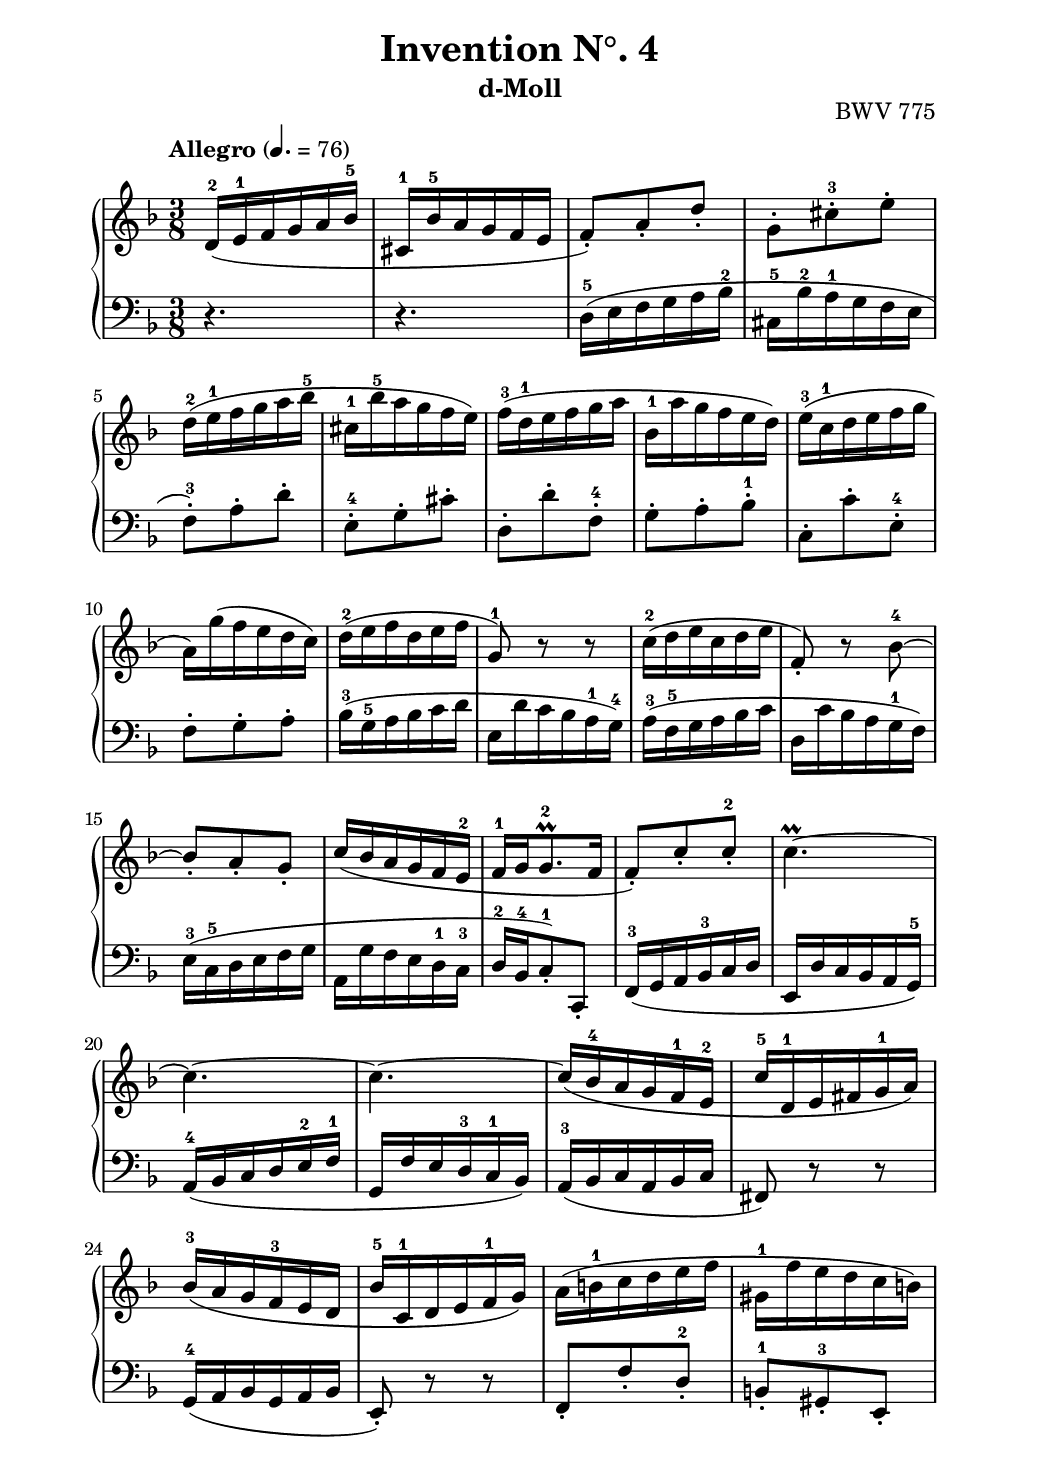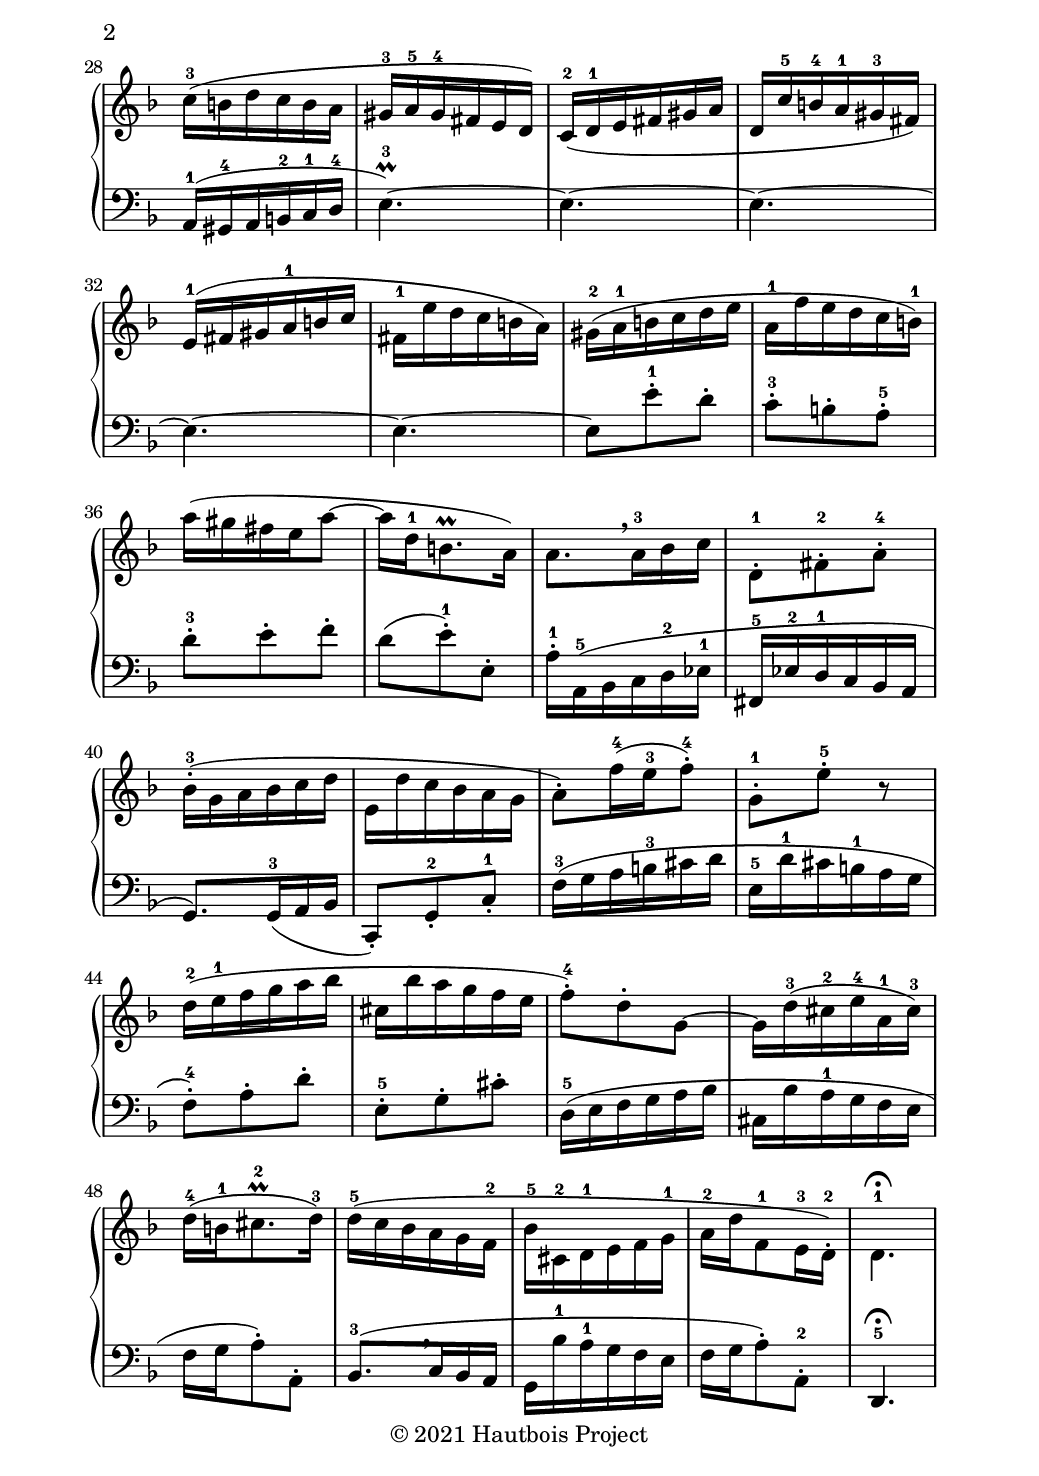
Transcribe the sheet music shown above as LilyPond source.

\version "2.22.1"
%% Generated by lilypond-book
%% Options: [exampleindent=10.16\mm,indent=0\mm,line-width=14.5\cm,noragged-right,papersize=a5,quote]
%\include "lilypond-book-preamble.ly"
\include "italiano.ly"

%****************************************************************
% Start cut-&-pastable-section

%****************************************************************

\paper {
  % Set paper
  #(set-paper-size "b5")
  indent = 0\mm
  line-width = 14.5\cm
  ragged-right = ##f
  line-width = #(- line-width (* mm 3.000000) (* mm 1))
}

\layout {
  
}

%*****************************************
%  Set Header
%*****************************************
\header {
  title = "Invention N°. 4"
  subtitle = "d-Moll"
  opus = "BWV 775"
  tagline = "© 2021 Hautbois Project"
}

%*****************************************
% Start Voice
% Write the voices here
%*****************************************
MyMeter = \time 3/8
MyTempo = \tempo "Allegro" 4. = 76
MyKey = \key re \minor
PieceName = "d-Moll"

VoiceI = \relative {
  %bar 1 - 4
  re'16-2( mi-1 fa sol la sib-5  
  dod,-1 sib'-5 la sol fa mi
  fa8\staccato) la\staccato re\staccato
  sol,\staccato dod-3\staccato mi\staccato
  
  %bar 5 - 8
  re16-2( mi-1 fa sol la sib-5
  dod,-1 sib'-5 la sol fa mi)
  fa-3( re-1 mi fa sol la
  sib,-1 la' sol fa mi re)
  
  %bar 9 - 12
  mi-3( do-1 re mi fa sol
  la,) sol'( fa mi re do)
  re-2( mi fa re mi fa
  sol,8-1) r8 r8

  %bar 13 - 16
  do16-2( re mi do re mi
  fa,8\staccato ) r sib~-4
  sib\staccato la\staccato sol\staccato
  do16( sib la sol fa mi-2

  %bar 17 - 20
  fa-1 sol sol8.\prall-2 fa16
  fa8\staccato) do'\staccato do-2\staccato
  do4.~\prall
  do4.~

  %bar 21 - 24
  do4.~
  do16( sib-4 la sol fa-1 mi-2
  do'-5 re,-1 mi fad sol-1 la)
  sib-3( la sol fa-3 mi re

  %bar 25 - 28
  sib'-5 do,-1 re mi fa-1 sol)
  la( si-1 do re mi fa
  sold,-1 fa' mi re do si)
  do-3( si re do si la

  %bar 29 - 32
  sold-3 la-5 sold-4 fad mi re)
  do-2( re-1 mi fad sold la 
  re, do'-5 si-4 la-1 sold-3 fad)
  mi-1( fad sold la-1 si do

  %bar 33 - 36
  fad,-1 mi' re do si la)
  sold-2( la-1 si do re mi
  la,-1 fa' mi re do si-1)
  la'( sold fad mi la8~

  %bar 37 - 40
  la16 re,-1 si8.\prall la16)
  { \stemDown la8.[ \breathe la16-3 sib do] }
  re,8-1\staccato fad-2\staccato la-4\staccato
  sib16-3\staccato( sol la sib do re

  %bar 41 - 44
  mi, re' do sib la sol
  la8\staccato) fa'16-4( mi-3 fa8-4\staccato)
  sol,-1\staccato mi'-5\staccato r
  re16-2( mi-1 fa sol la sib 

  %bar 45 - 48
  dod, sib' la sol fa mi
  fa8-4\staccato) re\staccato sol,~
  sol16 re'-3( dod-2 mi-4 la,-1 dod-3)
  re-4( si-1 dod8.-2\prall re16-3)

  %bar 49 - 52
  re-5( do sib la sol fa-2
  sib-5 dod,-2 re-1 mi fa sol-1
  la-2 re fa,8-1 mi16-3 re-2\staccato)
  re4.-1\fermata

}


BassoI = \relative {
  %bar 1 - 4
  r4.
  r4.
  re16-5( mi fa sol la sib-2
  dod,-5 sib'-2 la-1 sol fa mi
  
  %bar 5 - 8
  fa8-3\staccato) la\staccato re\staccato
  mi,-4\staccato sol\staccato dod\staccato
  re,\staccato re'\staccato fa,-4\staccato
  sol\staccato la\staccato sib-1\staccato

  %bar 9 - 12
  do,\staccato do'\staccato mi,-4\staccato
  fa\staccato sol\staccato la\staccato
  sib16-3( sol-5 la sib do re
  mi, re' do sib la-1 sol-4)

  %bar 13 - 16
  la-3( fa-5 sol la sib do
  re, do' sib la sol-1 fa)
  mi-3( do-5 re mi fa sol
  la, sol' fa mi re-1 do-3

  %bar 17 - 20
  re-2 sib-4 do8-1\staccato) do,\staccato
  fa16-3( sol la sib-3 do re
  mi, re' do sib la sol-5)
  la-4( sib do re mi-2 fa-1
  
  %bar 21 - 24
  sol, fa' mi re-3 do-1 sib)
  la-3( sib do la sib do
  fad,8) r8 r8
  sol16-4( la sib sol la sib

  %bar 25 - 28
  mi,8\staccato) r8 r8
  fa\staccato fa'\staccato re-2\staccato
  si-1\staccato sold-3\staccato mi\staccato
  la16-1( sold-4 la si-2 do-1 re-4

  %bar 29 - 32
  mi4.~-3)\prall
  mi4.~
  mi4.~
  mi4.~

  %bar 33 - 36
  mi4.~
  mi8 mi'-1\staccato re\staccato
  do-3\staccato si\staccato la-5\staccato
  re-3\staccato mi\staccato fa\staccato

  %bar 37 - 40
  re( mi-1\staccato) mi,\staccato
  la16-1\staccato la,-5( sib do re-2 mib-1
  fad,-5 mib'-2 re-1 do sib la
  sol8.) sol16-3( la sib

  %bar 41 - 44
  do,8\staccato) sol'-2\staccato do-1\staccato
  fa16-3( sol la si-3 dod re
  mi,-5 re'-1 dod si-1 la sol
  fa8-4\staccato) la\staccato re\staccato

  %bar 45 - 48
  mi,-5\staccato sol\staccato dod\staccato
  re,16-5( mi fa sol la sib
  dod, sib' la-1 sol fa mi
  fa sol la8\staccato) la,\staccato

  %bar 49 - 52
  sib8.-3[( \breathe do16 sib la]
  sol sib'-1 la-1 sol fa mi
  fa sol la8\staccato) la,-2\staccato
  re,4.-5\fermata

}

%*****************************************
%  Start Score
%*****************************************

%\markup { \vspace #1 }
\score {
  \header {
    %piece = \PieceName
  }
  \new PianoStaff <<
    \new Staff { 
      \clef "treble" 
      \MyTempo
      \MyKey
      \MyMeter
        \VoiceI
    }
    \new Staff { 
      \clef "bass"
      \MyTempo
      \MyKey
      \MyMeter
        \BassoI
    }
  >>
}

